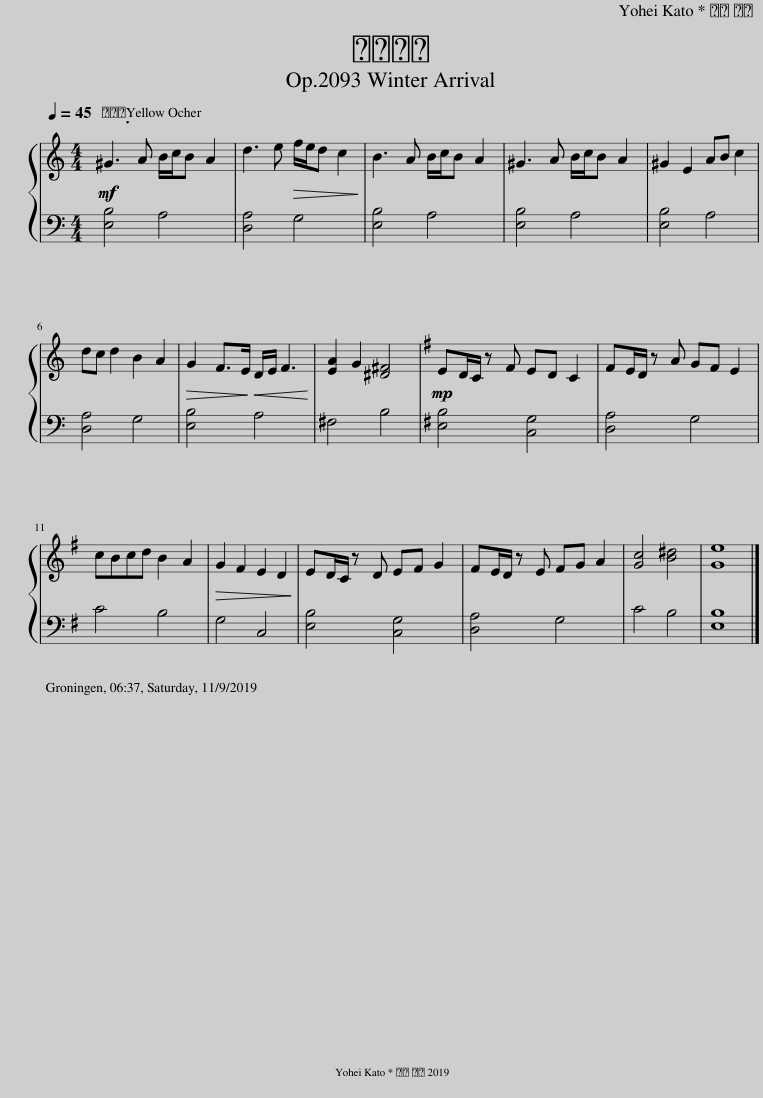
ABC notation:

X:1
%%score { 1 | 2 }
L:1/8
Q:1/4=45
M:4/4
I:linebreak $
K:C
V:1 treble
V:2 bass
V:1
!mf! ^G3 A B/c/B A2 | d3 e!>(! f/e/d c2!>)! | B3 A B/c/B A2 | ^G3 A B/c/B A2 | ^G2 E2 AB c2 |$ %5
 dc d2 B2 A2 |!>(! G2 F>E!<(! D/E/ F3!>)!!<)! | [EA]2 G2 [^D^F]4 |[K:G]!mp! ED/C/ z F ED C2 | FE/D/ z A GF E2 |$ %10
 cBcd B2 A2 |!>(! G2 F2 E2 D2!>)! | ED/C/ z D EF G2 | FE/D/ z E FG A2 | [Gc]4 [B^d]4 | %15
 [Ge]8 |] %16
V:2
 [E,B,]4 A,4 | [D,A,]4 G,4 | [E,B,]4 A,4 | [E,B,]4 A,4 | [E,B,]4 A,4 |$ %5
 [D,A,]4 G,4 | [E,B,]4 A,4 | ^F,4 B,4 |[K:G] [E,B,]4 [C,G,]4 | [D,A,]4 G,4 |$ %10
 C4 B,4 | G,4 C,4 | [E,B,]4 [C,G,]4 | [D,A,]4 G,4 | C4 B,4 | %15
 [E,B,]8 |] %16
